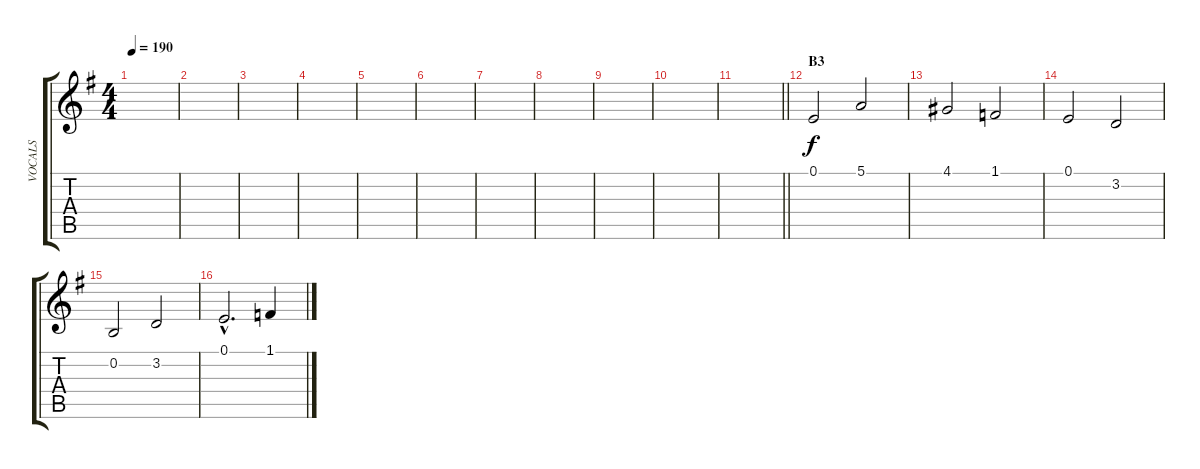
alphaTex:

\track ("VOCALS" "VOCALS") {instrument oboe}
\staff {score tabs}
\tuning (E4 B3 G3 D3 A2 E2) {hide}
\ts (4 4)
\tempo 190
\clef g2
\ks g
|
|
|
|
|
|
|
|
|
|
\barLineRight lightlight
|
\section ("" "B3")
0.1.2{dy f} 5.1.2 |
4.1.2 1.1.2 |
0.1.2 3.2.2 |
0.2.2 3.2.2 |
0.1{hac}.2{d} 1.1.4
